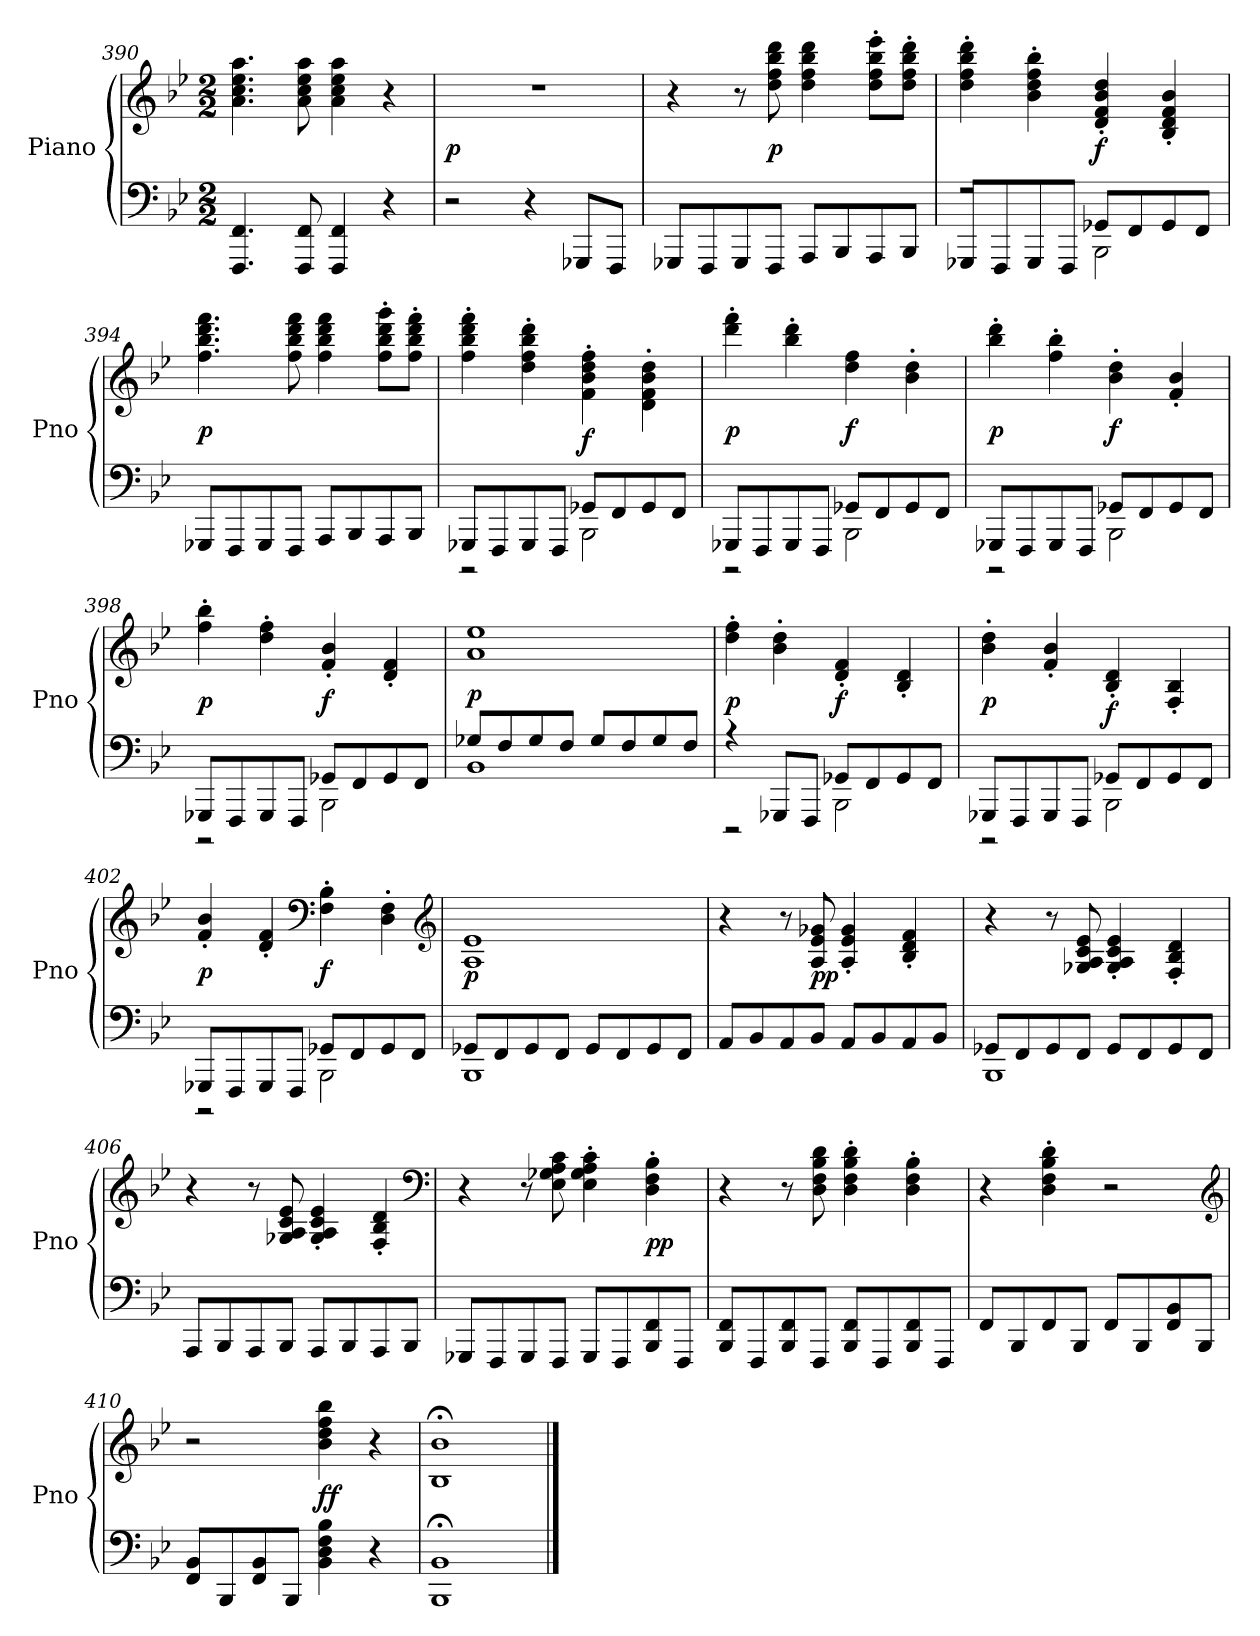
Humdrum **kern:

**kern	**kern	**dynam
*part1	*part1	*part1
*staff2	*staff1	*staff1/2
*I"Piano	*	*
*I'Pno	*	*
*clefF4	*clefG2	*
*k[b-e-]	*k[b-e-]	*
*M2/2	*M2/2	*
=390	=390	=390
4.FFF/ 4.FF/	4.a\ 4.cc\ 4.ee-\ 4.aa\	.
8FFF/ 8FF/	8a\ 8cc\ 8ee-\ 8aa\	.
4FFF/ 4FF/	4a\ 4cc\ 4ee-\ 4aa\	.
4r	4r	.
=391	=391	=391
2r	1r	p
4r	.	.
8GGG-X/L	.	.
8FFF/J	.	.
=392	=392	=392
8GGG-X/L	4r	.
8FFF/	.	.
8GGG-/	8r	.
8FFF/J	8dd\ 8ff\ 8bb-\ 8ddd\	p
8AAA/L	4dd\ 4ff\ 4bb-\ 4ddd\	.
8BBB-/	.	.
8AAA/	8dd'\ 8ff'\ 8bb-'\ 8eee-'\L	.
8BBB-/J	8dd'\ 8ff'\ 8bb-'\ 8ddd'\J	.
=393	=393	=393
*^	*	*
2r	8GGG-X/L	4dd'\ 4ff'\ 4bb-'\ 4ddd'\	.
.	8FFF/	.	.
.	8GGG-/	4b-'\ 4dd'\ 4ff'\ 4bb-'\	.
.	8FFF/J	.	.
8GG-X/L	2BBB-\	4d'/ 4f'/ 4b-'/ 4dd'/	f
8FF/	.	.	.
8GG-/	.	4B-'/ 4d'/ 4f'/ 4b-'/	.
8FF/J	.	.	.
*v	*v	*	*
=394	=394	=394
8GGG-X/L	4.ff\ 4.bb-\ 4.ddd\ 4.fff\	p
8FFF/	.	.
8GGG-/	.	.
8FFF/J	8ff\ 8bb-\ 8ddd\ 8fff\	.
8AAA/L	4ff\ 4bb-\ 4ddd\ 4fff\	.
8BBB-/	.	.
8AAA/	8ff'\ 8bb-'\ 8ddd'\ 8ggg'\L	.
8BBB-/J	8ff'\ 8bb-'\ 8ddd'\ 8fff'\J	.
=395	=395	=395
*^	*	*
8GGG-X/L	2r	4ff'\ 4bb-'\ 4ddd'\ 4fff'\	.
8FFF/	.	.	.
8GGG-/	.	4dd'\ 4ff'\ 4bb-'\ 4ddd'\	.
8FFF/J	.	.	.
8GG-X/L	2BBB-\	4f'\ 4b-'\ 4dd'\ 4ff'\	f
8FF/	.	.	.
8GG-/	.	4d'\ 4f'\ 4b-'\ 4dd'\	.
8FF/J	.	.	.
=396	=396	=396	=396
8GGG-X/L	2r	4ddd'\ 4fff'\	p
8FFF/	.	.	.
8GGG-/	.	4bb-'\ 4ddd'\	.
8FFF/J	.	.	.
8GG-X/L	2BBB-\	4dd\ 4ff\	f
8FF/	.	.	.
8GG-/	.	4b-'\ 4dd'\	.
8FF/J	.	.	.
=397	=397	=397	=397
8GGG-X/L	2r	4bb-'\ 4ddd'\	p
8FFF/	.	.	.
8GGG-/	.	4ff'\ 4bb-'\	.
8FFF/J	.	.	.
8GG-X/L	2BBB-\	4b-'\ 4dd'\	f
8FF/	.	.	.
8GG-/	.	4f'/ 4b-'/	.
8FF/J	.	.	.
=398	=398	=398	=398
8GGG-X/L	2r	4ff'\ 4bb-'\	p
8FFF/	.	.	.
8GGG-/	.	4dd'\ 4ff'\	.
8FFF/J	.	.	.
8GG-X/L	2BBB-\	4f'/ 4b-'/	f
8FF/	.	.	.
8GG-/	.	4d'/ 4f'/	.
8FF/J	.	.	.
=399	=399	=399	=399
8G-X/L	1BB-	1a 1ee-	p
8F/	.	.	.
8G-/	.	.	.
8F/J	.	.	.
8G-/L	.	.	.
8F/	.	.	.
8G-/	.	.	.
8F/J	.	.	.
=400	=400	=400	=400
4r	2r	4dd'\ 4ff'\	p
8GGG-X/L	.	4b-'\ 4dd'\	.
8FFF/J	.	.	.
8GG-X/L	2BBB-\	4d'/ 4f'/	f
8FF/	.	.	.
8GG-/	.	4B-'/ 4d'/	.
8FF/J	.	.	.
=401	=401	=401	=401
8GGG-X/L	2r	4b-'\ 4dd'\	p
8FFF/	.	.	.
8GGG-/	.	4f'/ 4b-'/	.
8FFF/J	.	.	.
8GG-X/L	2BBB-\	4B-'/ 4d'/	f
8FF/	.	.	.
8GG-/	.	4F'/ 4B-'/	.
8FF/J	.	.	.
=402	=402	=402	=402
8GGG-X/L	2r	4f'/ 4b-'/	p
8FFF/	.	.	.
8GGG-/	.	4d'/ 4f'/	.
8FFF/J	.	.	.
*	*	*clefF4	*
8GG-X/L	2BBB-\	4F'\ 4B-'\	f
8FF/	.	.	.
8GG-/	.	4D'\ 4F'\	.
8FF/J	.	.	.
*	*	*clefG2	*
=403	=403	=403	=403
8GG-X/L	1BBB-	1A 1e-	p
8FF/	.	.	.
8GG-/	.	.	.
8FF/J	.	.	.
8GG-/L	.	.	.
8FF/	.	.	.
8GG-/	.	.	.
8FF/J	.	.	.
*v	*v	*	*
=404	=404	=404
8AA/L	4r	.
8BB-/	.	.
8AA/	8r	.
8BB-/J	8A/ 8e-/ 8g-X/	pp
8AA/L	4A'/ 4e-'/ 4g-'/	.
8BB-/	.	.
8AA/	4B-'/ 4d'/ 4f'/	.
8BB-/J	.	.
=405	=405	=405
*^	*	*
8GG-X/L	1BBB-	4r	.
8FF/	.	.	.
8GG-/	.	8r	.
8FF/J	.	8G-X/ 8A/ 8c/ 8e-/	.
8GG-/L	.	4G-'/ 4A'/ 4c'/ 4e-'/	.
8FF/	.	.	.
8GG-/	.	4F'/ 4B-'/ 4d'/	.
8FF/J	.	.	.
*v	*v	*	*
=406	=406	=406
8AAA/L	4r	.
8BBB-/	.	.
8AAA/	8r	.
8BBB-/J	8G-X/ 8A/ 8c/ 8e-/	.
8AAA/L	4G-'/ 4A'/ 4c'/ 4e-'/	.
8BBB-/	.	.
8AAA/	4F'/ 4B-'/ 4d'/	.
8BBB-/J	.	.
*	*clefF4	*
=407	=407	=407
8GGG-X/L	4r	.
8FFF/	.	.
8GGG-/	8r	.
8FFF/J	8E-\ 8G-X\ 8A\ 8c\	.
8GGG-/L	4E-'\ 4G-'\ 4A'\ 4c'\	.
8FFF/	.	.
8BBB-/ 8FF/	4D'\ 4F'\ 4B-'\	pp
8FFF/J	.	.
=408	=408	=408
8BBB-/ 8FF/L	4r	.
8FFF/	.	.
8BBB-/ 8FF/	8r	.
8FFF/J	8D\ 8F\ 8B-\ 8d\	.
8BBB-/ 8FF/L	4D'\ 4F'\ 4B-'\ 4d'\	.
8FFF/	.	.
8BBB-/ 8FF/	4D'\ 4F'\ 4B-'\	.
8FFF/J	.	.
=409	=409	=409
8FF/L	4r	.
8BBB-/	.	.
8FF/	4D'\ 4F'\ 4B-'\ 4d'\	.
8BBB-/J	.	.
8FF/L	2r	.
8BBB-/	.	.
8FF/ 8BB-/	.	.
8BBB-/J	.	.
*	*clefG2	*
=410	=410	=410
8FF/ 8BB-/L	2r	.
8BBB-/	.	.
8FF/ 8BB-/	.	.
8BBB-/J	.	.
4BB-\ 4D\ 4F\ 4B-\	4b-\ 4dd\ 4ff\ 4bb-\	ff
4r	4r	.
=411	=411	=411
1BBB-;< 1BB-;<	1B-;< 1b-;<	.
==	==	==
*-	*-	*-
